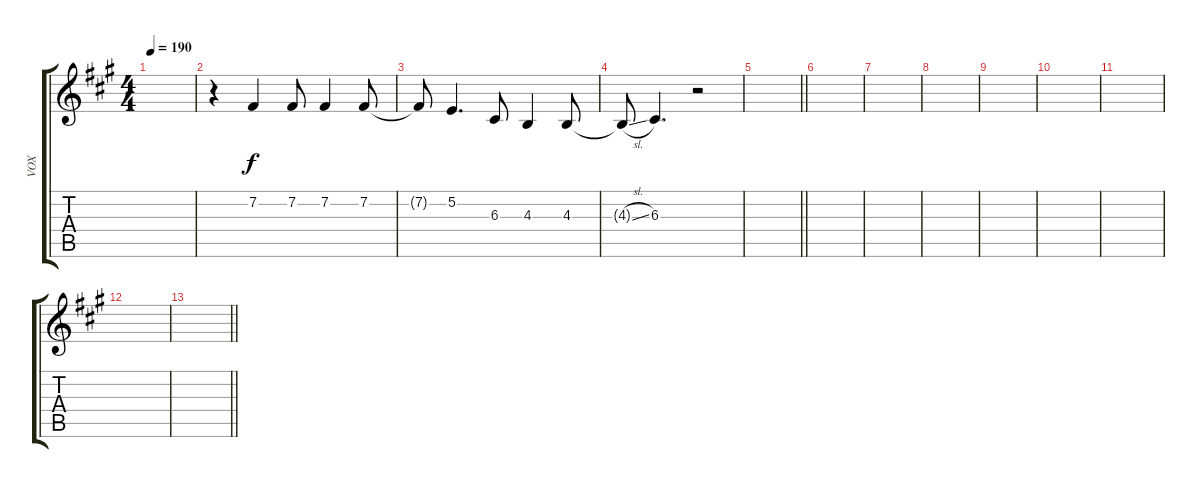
\track ("VOX" "VOX") {instrument brasssection}
\staff {score tabs}
\tuning (E4 B3 G3 D3 A2 E2) {hide}
\ts (4 4)
\tempo 190
\clef g2
\ks a
|
r.4 7.2.4 7.2.8 7.2.4 7.2.8 |
7.2{t}.8 5.2.4{d} 6.3.8 4.3.4 4.3.8 |
4.3{sl t}.8 6.3.4{d} r.2 |
\barLineRight lightlight
|
|
|
|
|
|
|
|
\barLineRight lightlight
